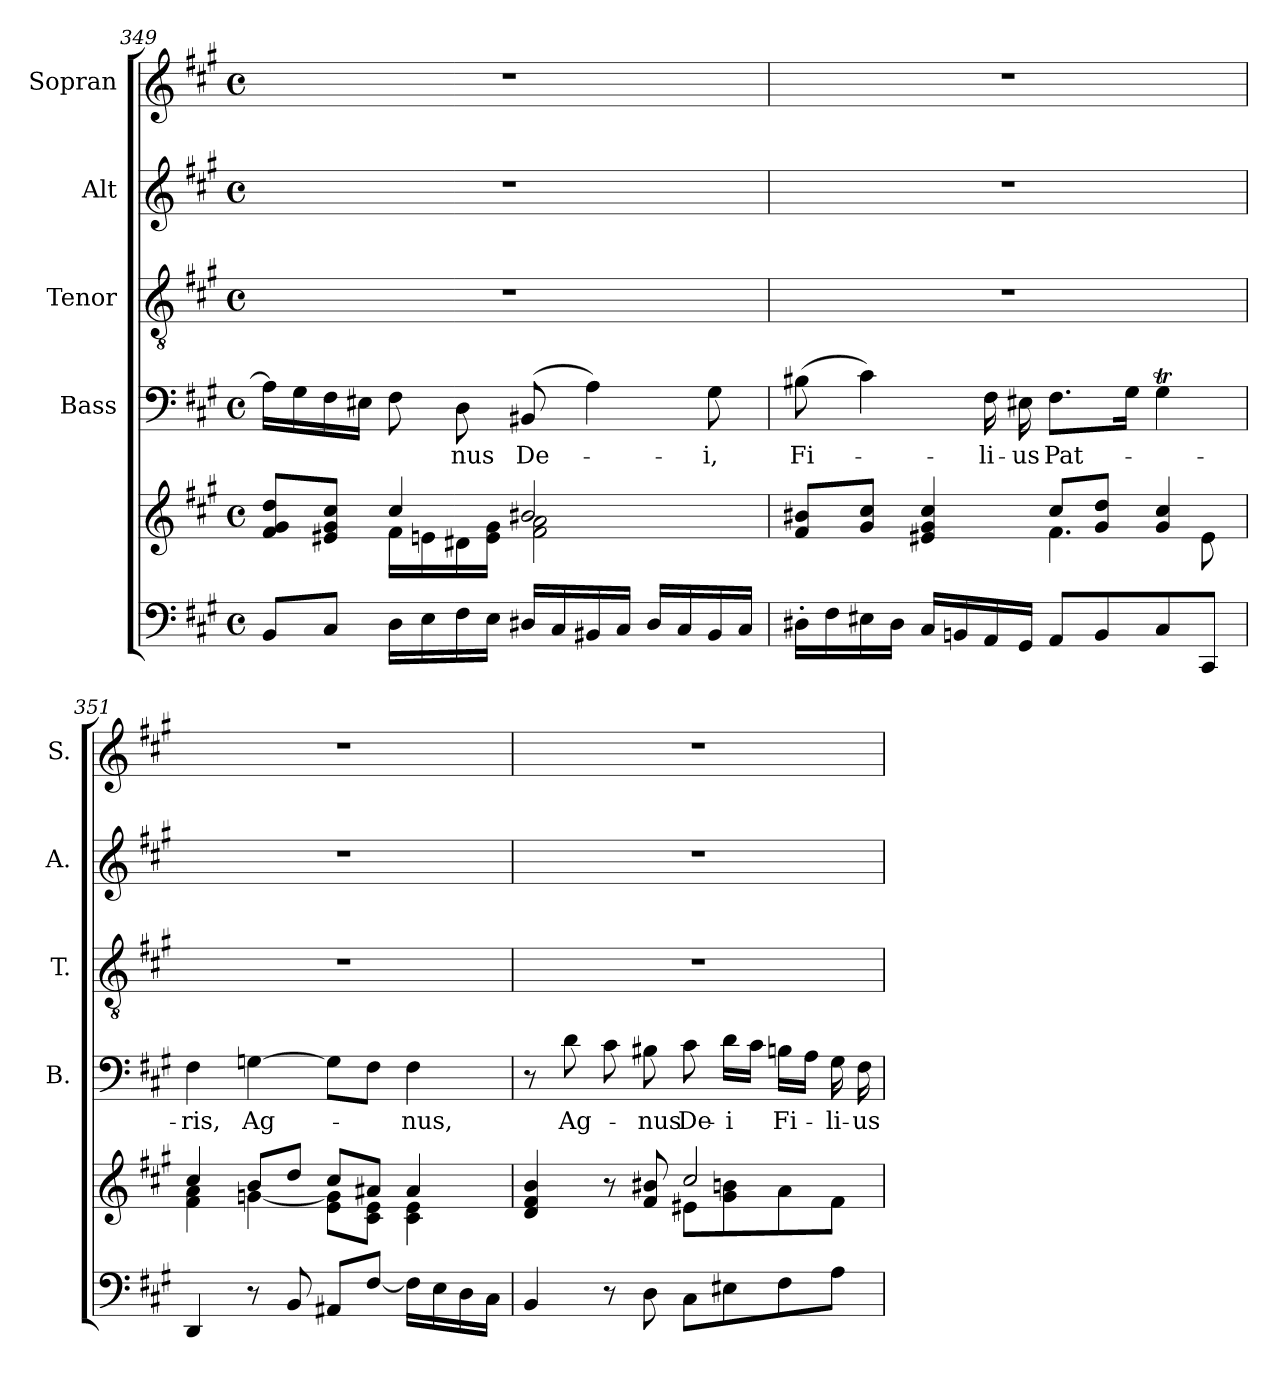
**kern	**kern	**kern	**text	**kern	**kern	**kern
*part5	*part5	*part4	*part4	*part3	*part2	*part1
*staff6	*staff5	*staff4	*staff4	*staff3	*staff2	*staff1
*	*	*I"Bass	*	*I"Tenor	*I"Alt	*I"Sopran
*	*	*I'B.	*	*I'T.	*I'A.	*I'S.
!!LO:LB:g=z
*clefF4	*clefG2	*clefF4	*	*clefGv2	*clefG2	*clefG2
*k[f#c#g#]	*k[f#c#g#]	*k[f#c#g#]	*	*k[f#c#g#]	*k[f#c#g#]	*k[f#c#g#]
*A:	*A:	*A:	*	*A:	*A:	*A:
*M4/4	*M4/4	*M4/4	*	*M4/4	*M4/4	*M4/4
*met(c)	*met(c)	*met(c)	*	*met(c)	*met(c)	*met(c)
=349	=349	=349	=349	=349	=349	=349
*	*^	*	*	*	*	*
8BB/L	8f#/ 8g#/ 8dd/L	4ryy	16A\LL]	.	1r	1r	1r
.	.	.	16G#\	.	.	.	.
8C#/J	8e#X/ 8g#/ 8cc#/J	.	16F#\	.	.	.	.
.	.	.	16E#X\JJ	.	.	.	.
16D\LL	4cc#/	16f#\LL	8F#\	.	.	.	.
16E\	.	16en\	.	.	.	.	.
!	!	!	!	!LO:LY:b	!	!	!
16F#\	.	16d#X\	8D\	-nus	.	.	.
16E\JJ	.	16e\ 16g#\JJ	.	.	.	.	.
!	!	!	!	!LO:LY:b	!	!	!
16D#X/LL	2b#X/	2f#\ 2a\	(8BB#X/	De-	.	.	.
16C#/	.	.	.	.	.	.	.
16BB#X/	.	.	4A\)	.	.	.	.
16C#/JJ	.	.	.	.	.	.	.
16D#/LL	.	.	.	.	.	.	.
16C#/	.	.	.	.	.	.	.
!	!	!	!	!LO:LY:b	!	!	!
16BB#/	.	.	8G#\	-i,	.	.	.
16C#/JJ	.	.	.	.	.	.	.
=350	=350	=350	=350	=350	=350	=350	=350
!	!	!	!	!LO:LY:b	!	!	!
16D#X'>\LL	8f#/ 8b#X/L	2ryy	(>8B#X\	Fi-	1r	1r	1r
16F#\	.	.	.	.	.	.	.
16E#X\	8g#/ 8cc#/J	.	4c#\)	.	.	.	.
16D#\JJ	.	.	.	.	.	.	.
16C#/LL	4e#X/ 4g#/ 4cc#/	.	.	.	.	.	.
16BBn/	.	.	.	.	.	.	.
!	!	!	!	!LO:LY:b	!	!	!
16AA/	.	.	16F#\	-li-	.	.	.
!	!	!	!	!LO:LY:b	!	!	!
16GG#/JJ	.	.	16E#X\	-us	.	.	.
!	!	!	!	!LO:LY:b	!	!	!
8AA/L	8cc#/L	4.f#\	8.F#\L	Pat-	.	.	.
8BB/	8g#/ 8dd/J	.	.	.	.	.	.
.	.	.	16G#\Jk	.	.	.	.
8C#/	4g#/ 4cc#/	.	4G#t\	.	.	.	.
8CC#/J	.	8e#\	.	.	.	.	.
=351	=351	=351	=351	=351	=351	=351	=351
!	!	!	!	!LO:LY:b	!	!	!
4DD/	4cc#/	4f#\ 4a\	4F#\	-ris,	1r	1r	1r
!	!	!	!	!LO:LY:b	!	!	!
8r	8b/L	[<4gn\	[4Gn\	Ag-	.	.	.
8BB/	8dd/J	.	.	.	.	.	.
8AA#X/L	8cc#/L	8e\ 8g\]L	8G\L]	.	.	.	.
[8F#/J	8a#X/J	8c#\ 8e\J	8F#\J	.	.	.	.
!	!	!	!	!LO:LY:b	!	!	!
16F#\LL]	4a#/	4c#\ 4e\	4F#\	-nus,	.	.	.
16E\	.	.	.	.	.	.	.
16D\	.	.	.	.	.	.	.
16C#\JJ	.	.	.	.	.	.	.
!!LO:PB:g=z
=352	=352	=352	=352	=352	=352	=352	=352
4BB/	4d/ 4f#/ 4b/	2ryy	8r	.	1r	1r	1r
!	!	!	!	!LO:LY:b	!	!	!
.	.	.	8d\	Ag-	.	.	.
8r	8r	.	8c#\	.	.	.	.
!	!	!	!	!LO:LY:b	!	!	!
8D\	8f#/ 8b#X/	.	8B#X\	-nus	.	.	.
!	!	!	!	!LO:LY:b	!	!	!
8C#\L	2cc#/	8e#X\L	8c#\	De-	.	.	.
!	!	!	!	!LO:LY:b	!	!	!
8E#X\	.	8g#\ 8b\	16d\LL	-i	.	.	.
.	.	.	16c#\JJ	.	.	.	.
!	!	!	!	!LO:LY:b	!	!	!
8F#\	.	8a\	16Bn\LL	Fi-	.	.	.
.	.	.	16A\JJ	.	.	.	.
!	!	!	!	!LO:LY:b	!	!	!
8A\J	.	8f#\J	16G#\	-li-	.	.	.
!	!	!	!	!LO:LY:b	!	!	!
.	.	.	16F#\	-us	.	.	.
*	*v	*v	*	*	*	*	*
=	=	=	=	=	=	=
*-	*-	*-	*-	*-	*-	*-
